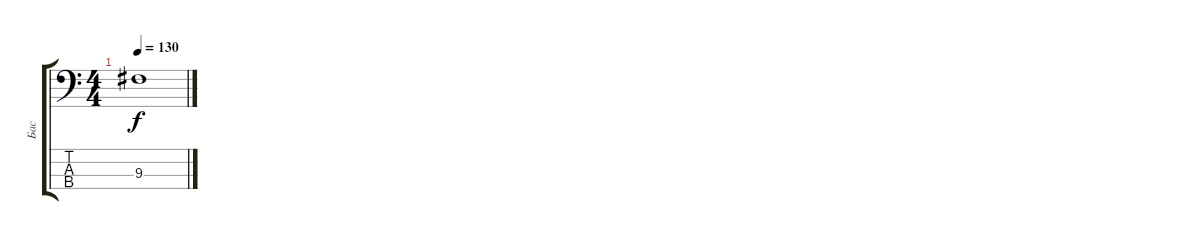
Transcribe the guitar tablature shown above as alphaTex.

\track ("Бас" "Бас") {instrument electricbassfinger}
\staff {score tabs}
\tuning (G2 D2 A1 E1) {hide}
\ts (4 4)
\tempo 130
\clef f4
\ks c
9.3{t}.1{dy f}
